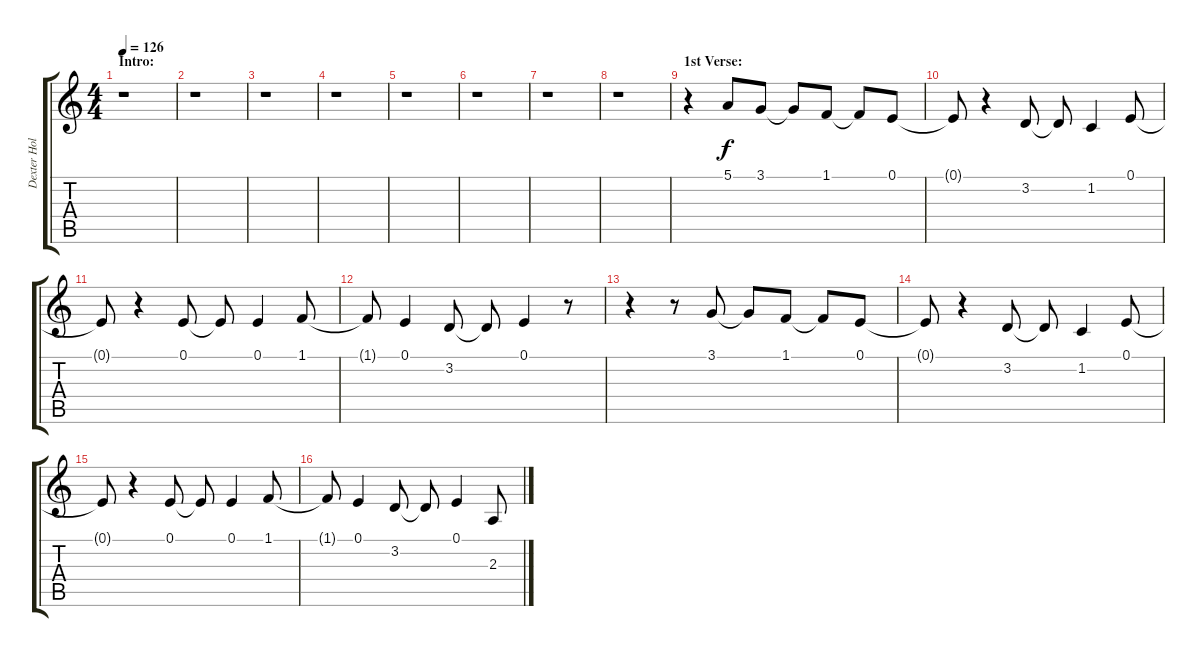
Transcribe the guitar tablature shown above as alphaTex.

\track ("Dexter Holland - Vocals" "Dexter Hol") {instrument lead6voice}
\staff {score tabs}
\tuning (E4 B3 G3 D3 A2 E2) {hide}
\ts (4 4)
\section ("" "Intro:")
\tempo 126
\clef g2
\ks c
r.1{dy f instrument lead6voice} |
r.1 |
r.1 |
r.1 |
r.1 |
r.1 |
r.1 |
r.1 |
\section ("" "1st Verse:")
r.4 5.1.8 3.1.8 3.1{t}.8 1.1.8 1.1{t}.8 0.1.8 |
0.1{t}.8 r.4 3.2.8 3.2{t}.8 1.2.4 0.1.8 |
0.1{t}.8 r.4 0.1.8 0.1{t}.8 0.1.4 1.1.8 |
1.1{t}.8 0.1.4 3.2.8 3.2{t}.8 0.1.4 r.8 |
r.4 r.8 3.1.8 3.1{t}.8 1.1.8 1.1{t}.8 0.1.8 |
0.1{t}.8 r.4 3.2.8 3.2{t}.8 1.2.4 0.1.8 |
0.1{t}.8 r.4 0.1.8 0.1{t}.8 0.1.4 1.1.8 |
1.1{t}.8 0.1.4 3.2.8 3.2{t}.8 0.1.4 2.3.8
